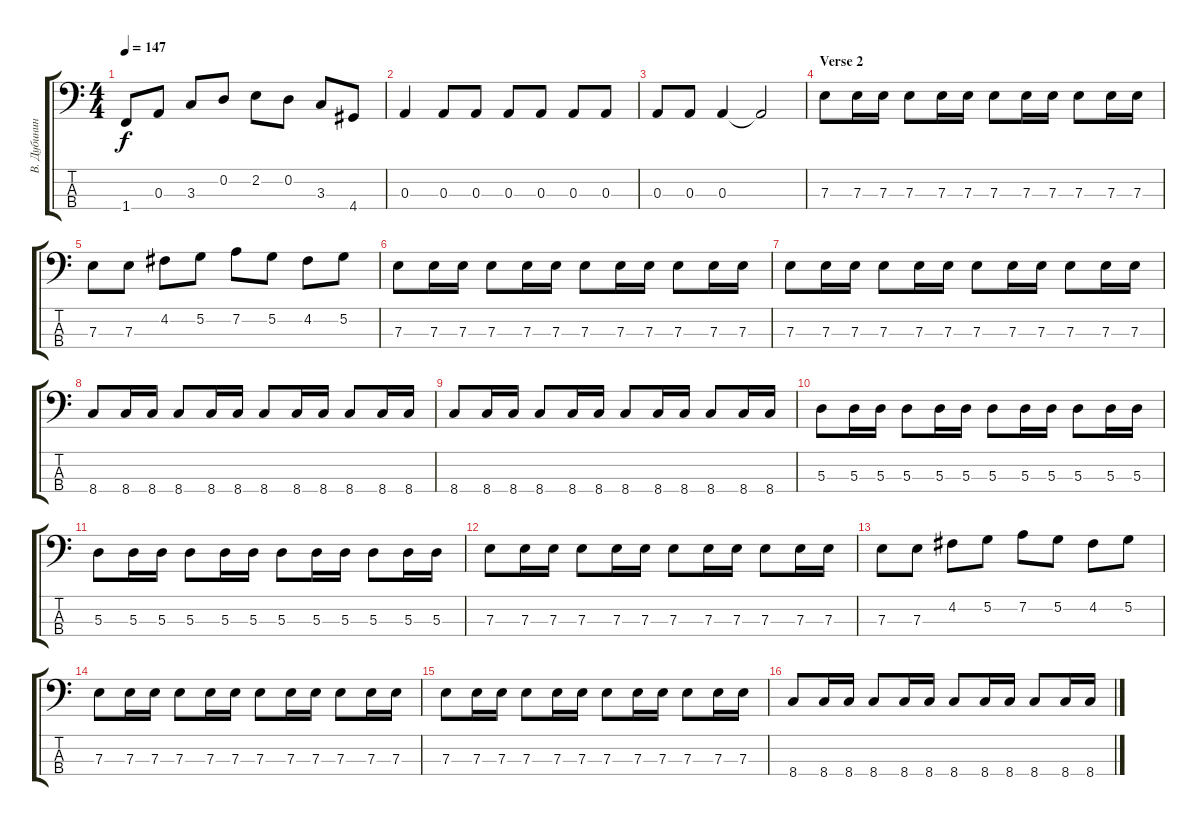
\track ("В. Дубинин" "В. Дубинин") {instrument electricbassfinger}
\staff {score tabs}
\tuning (G2 D2 A1 E1) {hide}
\ts (4 4)
\tempo 147
\clef f4
\ks c
1.4.8{dy f} 0.3.8 3.3.8 0.2.8 2.2.8 0.2.8 3.3.8 4.4.8 |
0.3.4 0.3.8 0.3.8 0.3.8 0.3.8 0.3.8 0.3.8 |
0.3.8 0.3.8 0.3.4 0.3{t}.2 |
\section ("" "Verse 2")
7.3.8 7.3.16 7.3.16 7.3.8 7.3.16 7.3.16 7.3.8 7.3.16 7.3.16 7.3.8 7.3.16 7.3.16 |
7.3.8 7.3.8 4.2.8 5.2.8 7.2.8 5.2.8 4.2.8 5.2.8 |
7.3.8 7.3.16 7.3.16 7.3.8 7.3.16 7.3.16 7.3.8 7.3.16 7.3.16 7.3.8 7.3.16 7.3.16 |
7.3.8 7.3.16 7.3.16 7.3.8 7.3.16 7.3.16 7.3.8 7.3.16 7.3.16 7.3.8 7.3.16 7.3.16 |
8.4.8 8.4.16 8.4.16 8.4.8 8.4.16 8.4.16 8.4.8 8.4.16 8.4.16 8.4.8 8.4.16 8.4.16 |
8.4.8 8.4.16 8.4.16 8.4.8 8.4.16 8.4.16 8.4.8 8.4.16 8.4.16 8.4.8 8.4.16 8.4.16 |
5.3.8 5.3.16 5.3.16 5.3.8 5.3.16 5.3.16 5.3.8 5.3.16 5.3.16 5.3.8 5.3.16 5.3.16 |
5.3.8 5.3.16 5.3.16 5.3.8 5.3.16 5.3.16 5.3.8 5.3.16 5.3.16 5.3.8 5.3.16 5.3.16 |
7.3.8 7.3.16 7.3.16 7.3.8 7.3.16 7.3.16 7.3.8 7.3.16 7.3.16 7.3.8 7.3.16 7.3.16 |
7.3.8 7.3.8 4.2.8 5.2.8 7.2.8 5.2.8 4.2.8 5.2.8 |
7.3.8 7.3.16 7.3.16 7.3.8 7.3.16 7.3.16 7.3.8 7.3.16 7.3.16 7.3.8 7.3.16 7.3.16 |
7.3.8 7.3.16 7.3.16 7.3.8 7.3.16 7.3.16 7.3.8 7.3.16 7.3.16 7.3.8 7.3.16 7.3.16 |
8.4.8 8.4.16 8.4.16 8.4.8 8.4.16 8.4.16 8.4.8 8.4.16 8.4.16 8.4.8 8.4.16 8.4.16
